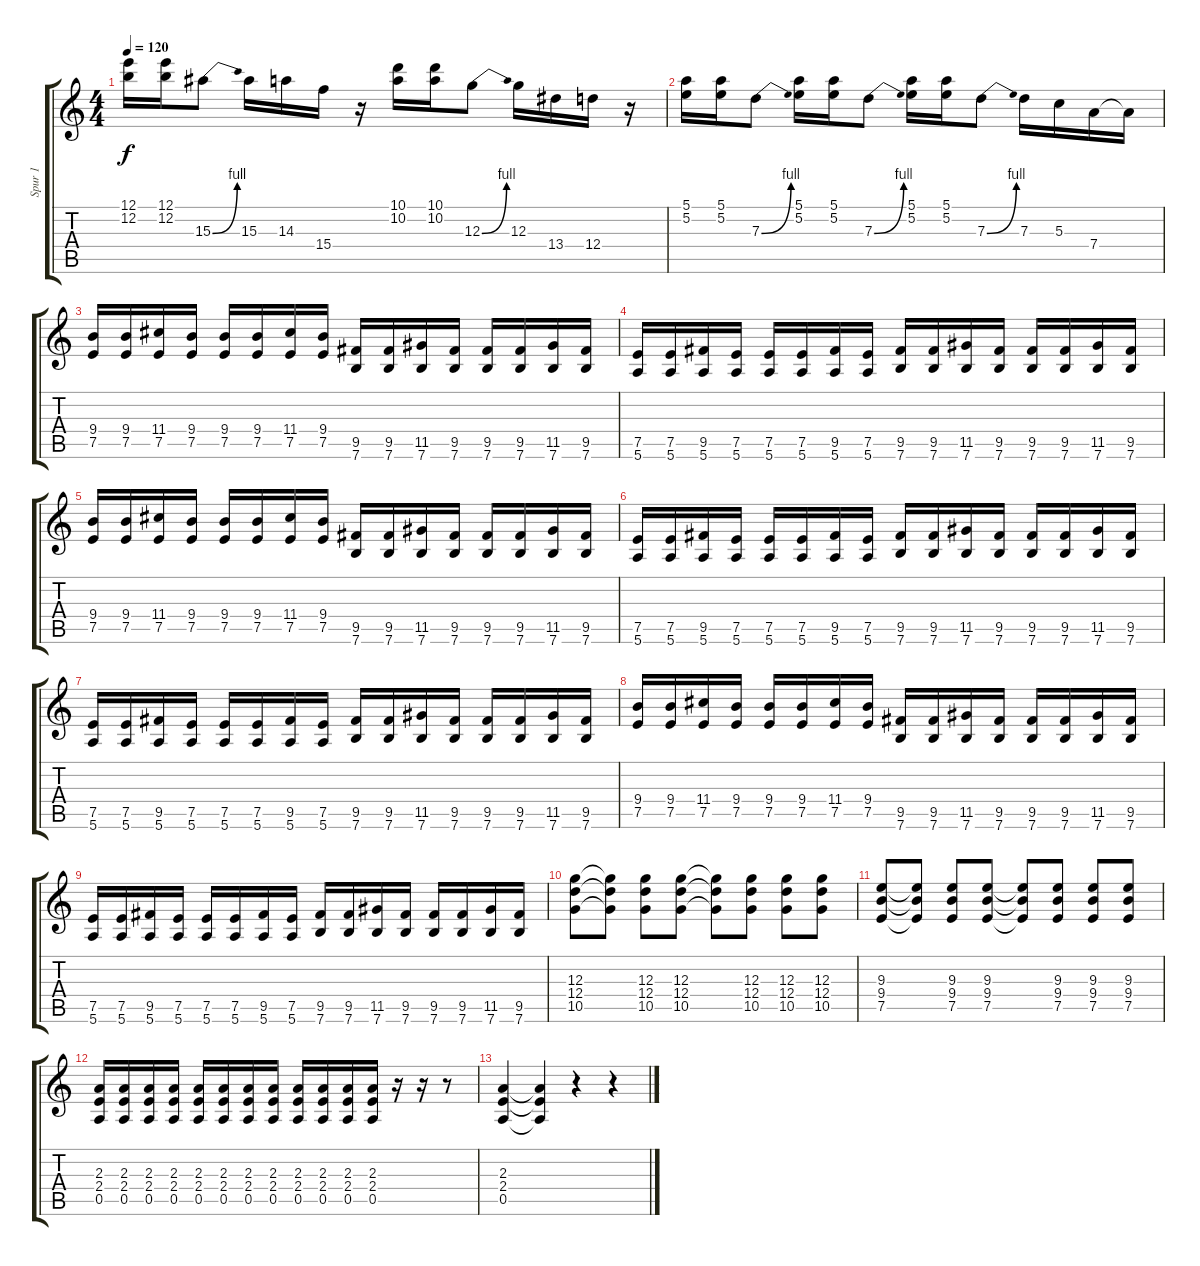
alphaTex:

\track ("Spur 1" "Spur 1") {instrument distortionguitar}
\staff {score tabs}
\tuning (E4 B3 G3 D3 A2 E2) {hide}
\ts (4 4)
\tempo 120
\clef g2
\ks c
(12.1 12.2).16{dy f} (12.1 12.2).16 15.3{be (bend 0 0 60 4)}.8 15.3.16 14.3.16 15.4.16 r.16 (10.1 10.2).16 (10.1 10.2).16 12.3{be (bend 0 0 60 4)}.8 12.3.16 13.4.16 12.4.16 r.16 |
(5.1 5.2).16 (5.1 5.2).16 7.3{be (bend 0 0 60 4)}.8 (5.1 5.2).16 (5.1 5.2).16 7.3{be (bend 0 0 60 4)}.8 (5.1 5.2).16 (5.1 5.2).16 7.3{be (bend 0 0 60 4)}.8 7.3.16 5.3.16 7.4.16 7.4{t}.16 |
(9.4 7.5).16 (9.4 7.5).16 (11.4 7.5).16 (9.4 7.5).16 (9.4 7.5).16 (9.4 7.5).16 (11.4 7.5).16 (9.4 7.5).16 (9.5 7.6).16 (9.5 7.6).16 (11.5 7.6).16 (9.5 7.6).16 (9.5 7.6).16 (9.5 7.6).16 (11.5 7.6).16 (9.5 7.6).16 |
(7.5 5.6).16 (7.5 5.6).16 (9.5 5.6).16 (7.5 5.6).16 (7.5 5.6).16 (7.5 5.6).16 (9.5 5.6).16 (7.5 5.6).16 (9.5 7.6).16 (9.5 7.6).16 (11.5 7.6).16 (9.5 7.6).16 (9.5 7.6).16 (9.5 7.6).16 (11.5 7.6).16 (9.5 7.6).16 |
(9.4 7.5).16 (9.4 7.5).16 (11.4 7.5).16 (9.4 7.5).16 (9.4 7.5).16 (9.4 7.5).16 (11.4 7.5).16 (9.4 7.5).16 (9.5 7.6).16 (9.5 7.6).16 (11.5 7.6).16 (9.5 7.6).16 (9.5 7.6).16 (9.5 7.6).16 (11.5 7.6).16 (9.5 7.6).16 |
(7.5 5.6).16 (7.5 5.6).16 (9.5 5.6).16 (7.5 5.6).16 (7.5 5.6).16 (7.5 5.6).16 (9.5 5.6).16 (7.5 5.6).16 (9.5 7.6).16 (9.5 7.6).16 (11.5 7.6).16 (9.5 7.6).16 (9.5 7.6).16 (9.5 7.6).16 (11.5 7.6).16 (9.5 7.6).16 |
(7.5 5.6).16 (7.5 5.6).16 (9.5 5.6).16 (7.5 5.6).16 (7.5 5.6).16 (7.5 5.6).16 (9.5 5.6).16 (7.5 5.6).16 (9.5 7.6).16 (9.5 7.6).16 (11.5 7.6).16 (9.5 7.6).16 (9.5 7.6).16 (9.5 7.6).16 (11.5 7.6).16 (9.5 7.6).16 |
(9.4 7.5).16 (9.4 7.5).16 (11.4 7.5).16 (9.4 7.5).16 (9.4 7.5).16 (9.4 7.5).16 (11.4 7.5).16 (9.4 7.5).16 (9.5 7.6).16 (9.5 7.6).16 (11.5 7.6).16 (9.5 7.6).16 (9.5 7.6).16 (9.5 7.6).16 (11.5 7.6).16 (9.5 7.6).16 |
(7.5 5.6).16 (7.5 5.6).16 (9.5 5.6).16 (7.5 5.6).16 (7.5 5.6).16 (7.5 5.6).16 (9.5 5.6).16 (7.5 5.6).16 (9.5 7.6).16 (9.5 7.6).16 (11.5 7.6).16 (9.5 7.6).16 (9.5 7.6).16 (9.5 7.6).16 (11.5 7.6).16 (9.5 7.6).16 |
(12.3 12.4 10.5).8 (12.3{t} 12.4{t} 10.5{t}).8 (12.3 12.4 10.5).8 (12.3 12.4 10.5).8 (12.3{t} 12.4{t} 10.5{t}).8 (12.3 12.4 10.5).8 (12.3 12.4 10.5).8 (12.3 12.4 10.5).8 |
(9.3 9.4 7.5).8 (9.3{t} 9.4{t} 7.5{t}).8 (9.3 9.4 7.5).8 (9.3 9.4 7.5).8 (9.3{t} 9.4{t} 7.5{t}).8 (9.3 9.4 7.5).8 (9.3 9.4 7.5).8 (9.3 9.4 7.5).8 |
(2.3 2.4 0.5).16 (2.3 2.4 0.5).16 (2.3 2.4 0.5).16 (2.3 2.4 0.5).16 (2.3 2.4 0.5).16 (2.3 2.4 0.5).16 (2.3 2.4 0.5).16 (2.3 2.4 0.5).16 (2.3 2.4 0.5).16 (2.3 2.4 0.5).16 (2.3 2.4 0.5).16 (2.3 2.4 0.5).16 r.16 r.16 r.8 |
(2.3 2.4 0.5).4 (2.3{t} 2.4{t} 0.5{t}).4 r.4 r.4
